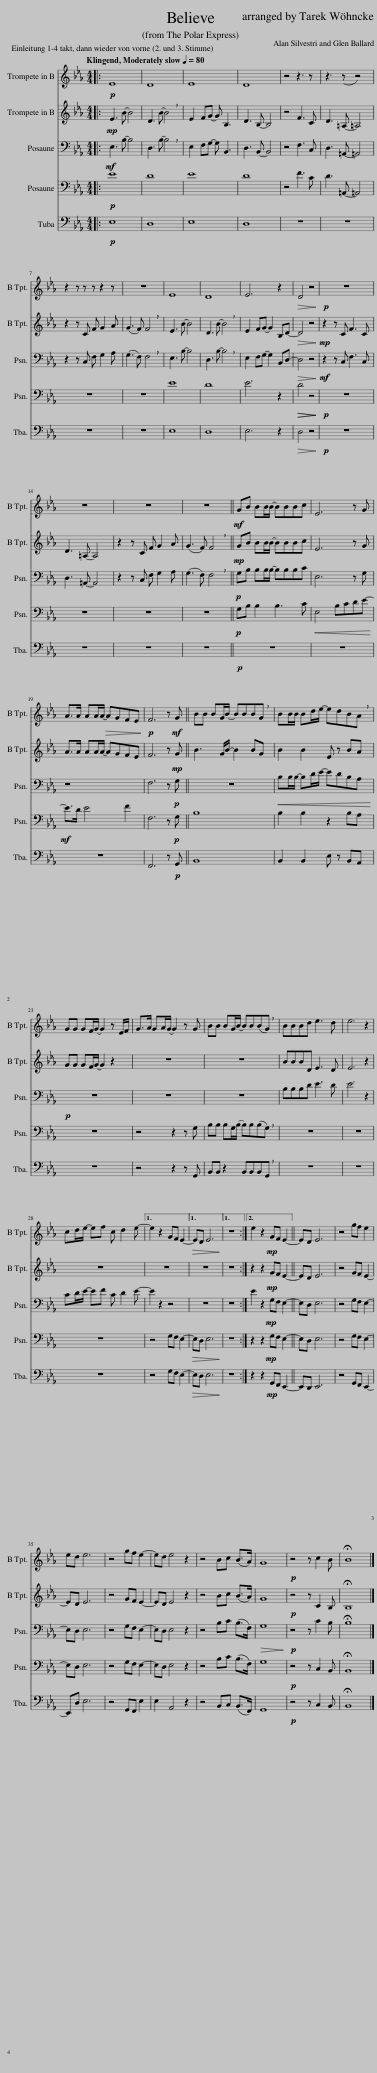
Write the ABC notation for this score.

X:1
%%score 1 2 3 4 5
L:1/8
Q:1/4=80
M:4/4
I:linebreak $
K:Eb
V:1 treble transpose=-2
V:2 treble transpose=-2
V:3 bass
V:4 bass
V:5 bass
V:1
[K:Eb]|:!p! F8 | =E8 | F8 | =E8 | z4 z3 z | %5
 z3 (z z4) |$ z2 z z z z2 z | z8 | F8 | =E8 | %10
 F6 z2 |!>(! =E4 z4!>)! |!p! z8 |$ z8 | z8 | %15
 z8 ||!mf! =Ac cc/c/- cccd | F6 z =A |$ B>B BB/B/-!>(! B=AGF!>)! |!p! G6 z!mf! =A || %20
 cc c=A/c/- ccc!breath!A | cc/c/ c=e/f/- fec!breath!B |$ =AA AG/A/- A2 z F/G/ | =A>B AB/A/- A2 z A | cc c=A/c/- cc(c!breath!A) | %25
 ccc=e f3 e | f6 z2 |$ d=e/f/- fg d e2 f- |1 f2 z2 =AG F2- ||1!>(! F=E F6!>)! ||1 %30
 z8 :|2 f2 z2!mp! =AG F2- || F=E F6 | z4 =ag f2 |$ f=e f6 | %35
 z4 =ag f2- | f=e f4 z2 | z4 cd (c>B) | =A8 |!p! z4 z d2 c | %40
 !fermata!c8 |] %41
V:2
[K:Eb]|:!mp! F3 c- c4 | =E3 c- !breath!c4 | F2 G=A- A C3 | =E3 C- C4 | z4 G3 D | %5
 =E3 =B,- =B,4 |$ z2 z D G =A2 B | (=A3 G) !breath!G4 | F3 c- c4 | =E3 c- !breath!c4 | %10
 F2 G=A- A2 C=E- |!>(! E4 z4!>)! |!mp! z2 z D G3 D |$ =E3 =B,- B,4 | z2 z D G =A2 B | %15
 (=A3 G) !breath!G4 ||!mp! =Ac cc/c/- cccd | F6 z =A |$ B>B BB/B/- B=AGF | G6 z!mp! =A || %20
 c3 =A/c/- c2 cA | c2 c2 F z cB |$ =AA AG/A/- A2 z2 | z8 | z8 | %25
 ccc=E F3 E | F6 z2 |$ z8 |1 z8 ||1 z8 ||1 %30
 z8 :|2 z2 z2!mp! =AG F2- || F=E F6 | z4 =AG F2- |$ F=E F6 | %35
 z4 =AG F2- | F=E F4 z2 | z4 cd (c>B) | =A8 |!p! z4 z D2 C | %40
 !fermata!C8 |] %41
V:3
|:!mf! E,3 B,- B,4 | D,3 B,- !breath!B,4 | E,2 F,G,- G, B,,3 | D,3 B,,- B,,4 | z4 F,3 C, | %5
 D,3 =A,,- =A,,4 |$ z2 z C, F, G,2 A, | (G,3 F,) !breath!F,4 | E,3 B,- B,4 | D,3 B,- !breath!B,4 | %10
 E,2 F,G,- G,2 B,,D,- |!>(! D,4 z4!>)! |!mf! z2 z C, F,3 C, |$ D,3 =A,,- A,,4 | z2 z C, F, G,2 A, | %15
 (G,3 F,) !breath!F,4 ||!p! G,B, B,B,/B,/- B,B,B,C | E,6 z G, |$ z8 | F,6 z!p! G, || %20
 z8 |!<(! B,B,/B,/- B,D/E/- EDB,A,!<)! |$!p! z8 | z8 | z8 | %25
 B,B,B,D E3 D | E6 z2 |$ CD/E/- EF C D2 E- |1 E2 z2 z4 ||1 z8 ||1 %30
 z8 :|2 E2 z2!mp! G,F, E,2- || E,D, E,6 | z4 G,F, E,2- |$ E,D, E,6 | %35
 z4 G,F, E,2- | E,D, E,4 z2 | z4 B,C (B,>F,) |!>(! G,8!>)! |!p! z4 z C2 B, | %40
 !fermata!B,8 |] %41
V:4
|:!p! E8 | D8 | E8 | D8 | z4 F3 C | %5
 D3 =A,,- =A,,4 |$ z8 | z8 | E8 | D8 | %10
 E6 z2 |!>(!!>(! D4 z4!>)!!>)! |!p! z8 |$ z8 | z8 | %15
 z8 ||!p! G,B, B,2 B,3 C |!<(! E,4 B,CDE-!<)! |$!mf! E>D E4 F2 | F,6 z!p! G, || %20
 B,8 | B,2 B,2 z2 B,A, |$ z8 | z4 z2 z G, | B,B, B,G,/(B,/ B,)B,(B,!breath!G,) | %25
 z8 | z8 |$ z8 |1 z4 G,F, E,2- ||1!>(! E,D, E,6!>)! ||1 %30
 z8 :|2 z2 z2!mp! G,F, E,2- || E,D, E,6 | z4 G,F, E,2- |$ E,D, E,6 | %35
 z4 G,F, E,2- | E,D, E,4 z2 | z4 B,C (B,>F,) | G,8 |!p! z4 z C,2 B,, | %40
 !fermata!B,,8 |] %41
V:5
|:!p! E,8 | D,8 | E,8 | D,8 | z8 | %5
 z8 |$ z8 | z8 | E,8 | D,8 | %10
 E,6 z2 |!>(! D,4 z4!>)! |!p! z8 |$ z8 | z8 | %15
 z8 ||!p! z8 | z8 |$ z8 | F,,6 z!p! G,, || %20
 B,,8 | B,,2 B,,2 E, z B,,A,, |$ z8 | z4 z2 z G,, | B,,B,, z2 B,,B,,B,,!breath!G,, | %25
 z8 | z8 |$ z8 |1 z4 G,F, E,2- ||1!>(! E,D, E,6!>)! ||1 %30
 z8 :|2 z2 z2!mp! G,,F,, E,,2- || E,,D,, E,,6 | z4 G,,F,, E,,2- |$ E,,D, E,6 | %35
 z4 G,,F,, E,2 | E,2 A,,4 z2 | z4 B,,C, (B,,>F,,) | G,,8 |!p! z4 z C,2 B,, | %40
 !fermata!B,,8 |] %41
